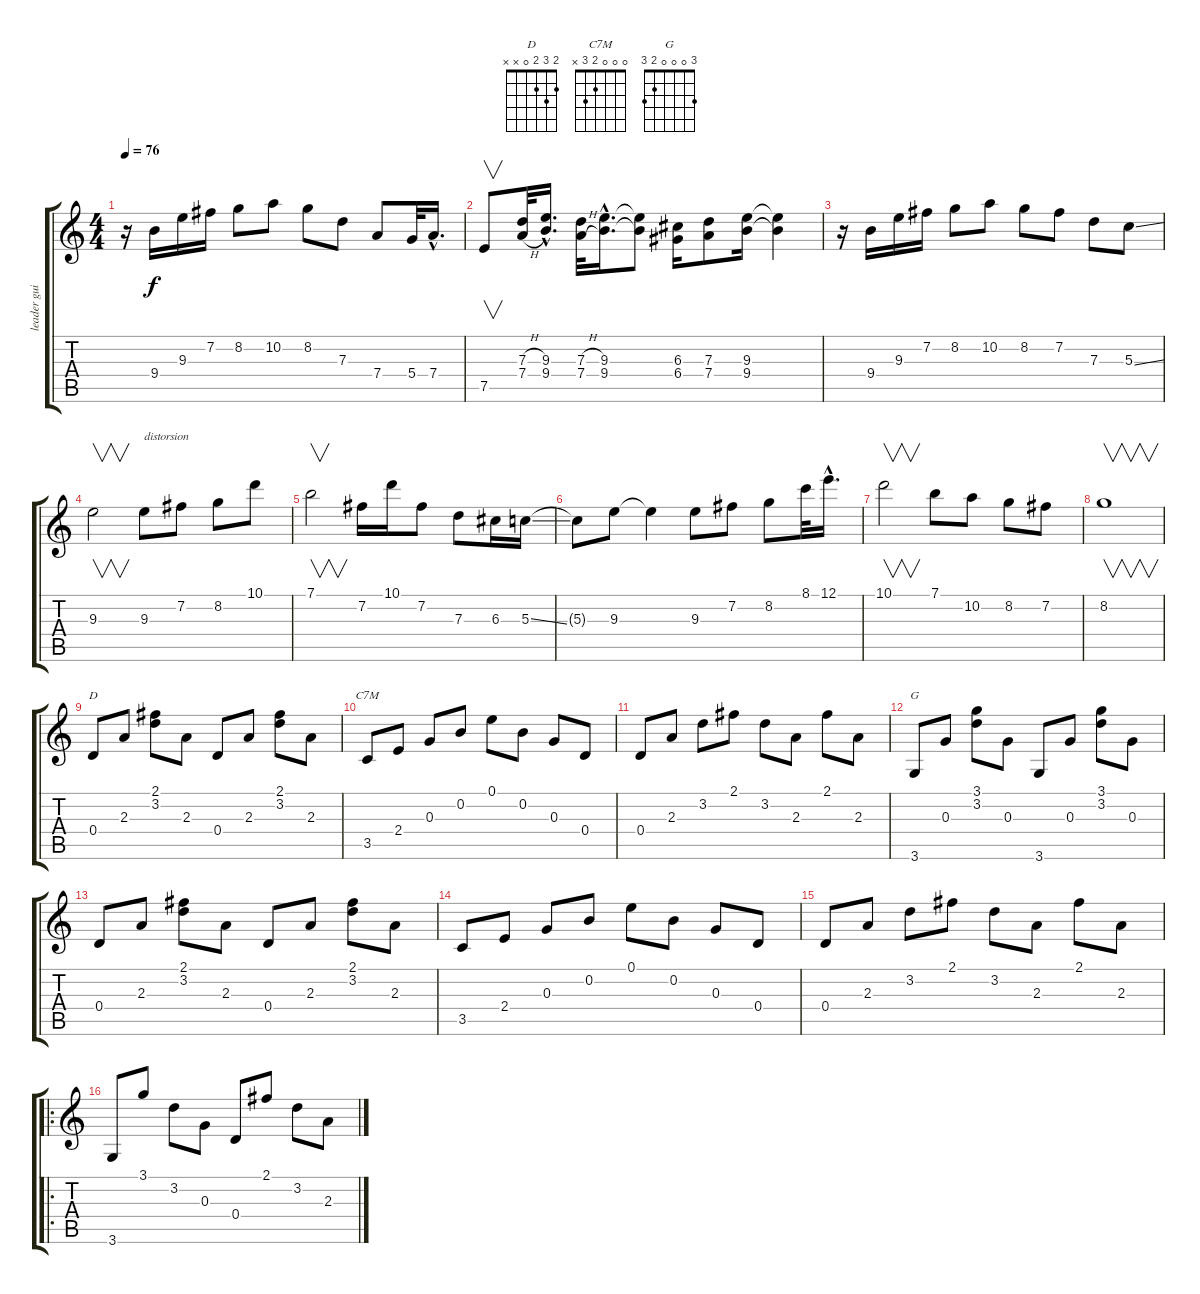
\track ("leader guitar " "leader gui") {instrument acousticguitarsteel}
\staff {score tabs}
\tuning (E4 B3 G3 D3 A2 E2) {hide}
\chord ("D" 2 3 2 0 x x)
\chord ("C7M" 0 0 0 2 3 x)
\chord ("G" 3 0 0 0 2 3)
\ts (4 4)
\tempo 76
\clef g2
\ks c
r.16{dy f} 9.4.16 9.3.16 7.2.16 8.2.8 10.2.8 8.2.8 7.3.8 7.4.8 5.4.32 7.4{hac}.16{d} |
7.5.8{v} (7.3{h} 7.4{h}).32 (9.3{hac} 9.4{hac}).16{d} (7.3{h} 7.4{h}).32 (9.3{hac} 9.4{hac}).16{d} (9.3{t} 9.4{t}).8 (6.3 6.4).16 (7.3 7.4).8 (9.3 9.4).16 (9.3{t} 9.4{t}).4 |
r.16 9.4.16 9.3.16 7.2.16 8.2.8 10.2.8 8.2.8 7.2.8 7.3.8 5.3{ss}.8 |
9.3.2{v volume 16 balance 8 instrument overdrivenguitar} 9.3.8{txt "distorsion"} 7.2.8 8.2.8 10.1.8 |
7.1.2{v} 7.2.16 10.1.16 7.2.8 7.3.8 6.3.16 5.3{ss}.16 |
5.3{t}.8 9.3.8 9.3{t}.4 9.3.8 7.2.8 8.2.8 8.1.32 12.1{hac}.16{d} |
10.1.2{v} 7.1.8 10.2.8 8.2.8 7.2.8 |
8.2.1{v} |
0.4.8{ch "D" volume 16 balance 8 instrument acousticguitarsteel} 2.3.8 (2.1 3.2).8 2.3.8 0.4.8 2.3.8 (2.1 3.2).8 2.3.8 |
3.5.8{ch "C7M"} 2.4.8 0.3.8 0.2.8 0.1.8 0.2.8 0.3.8 0.4.8 |
0.4.8 2.3.8 3.2.8 2.1.8 3.2.8 2.3.8 2.1.8 2.3.8 |
3.6.8{ch "G"} 0.3.8 (3.1 3.2).8 0.3.8 3.6.8 0.3.8 (3.1 3.2).8 0.3.8 |
0.4.8 2.3.8 (2.1 3.2).8 2.3.8 0.4.8 2.3.8 (2.1 3.2).8 2.3.8 |
3.5.8 2.4.8 0.3.8 0.2.8 0.1.8 0.2.8 0.3.8 0.4.8 |
0.4.8 2.3.8 3.2.8 2.1.8 3.2.8 2.3.8 2.1.8 2.3.8 |
\ro
3.6.8 3.1.8 3.2.8 0.3.8 0.4.8 2.1.8 3.2.8 2.3.8
